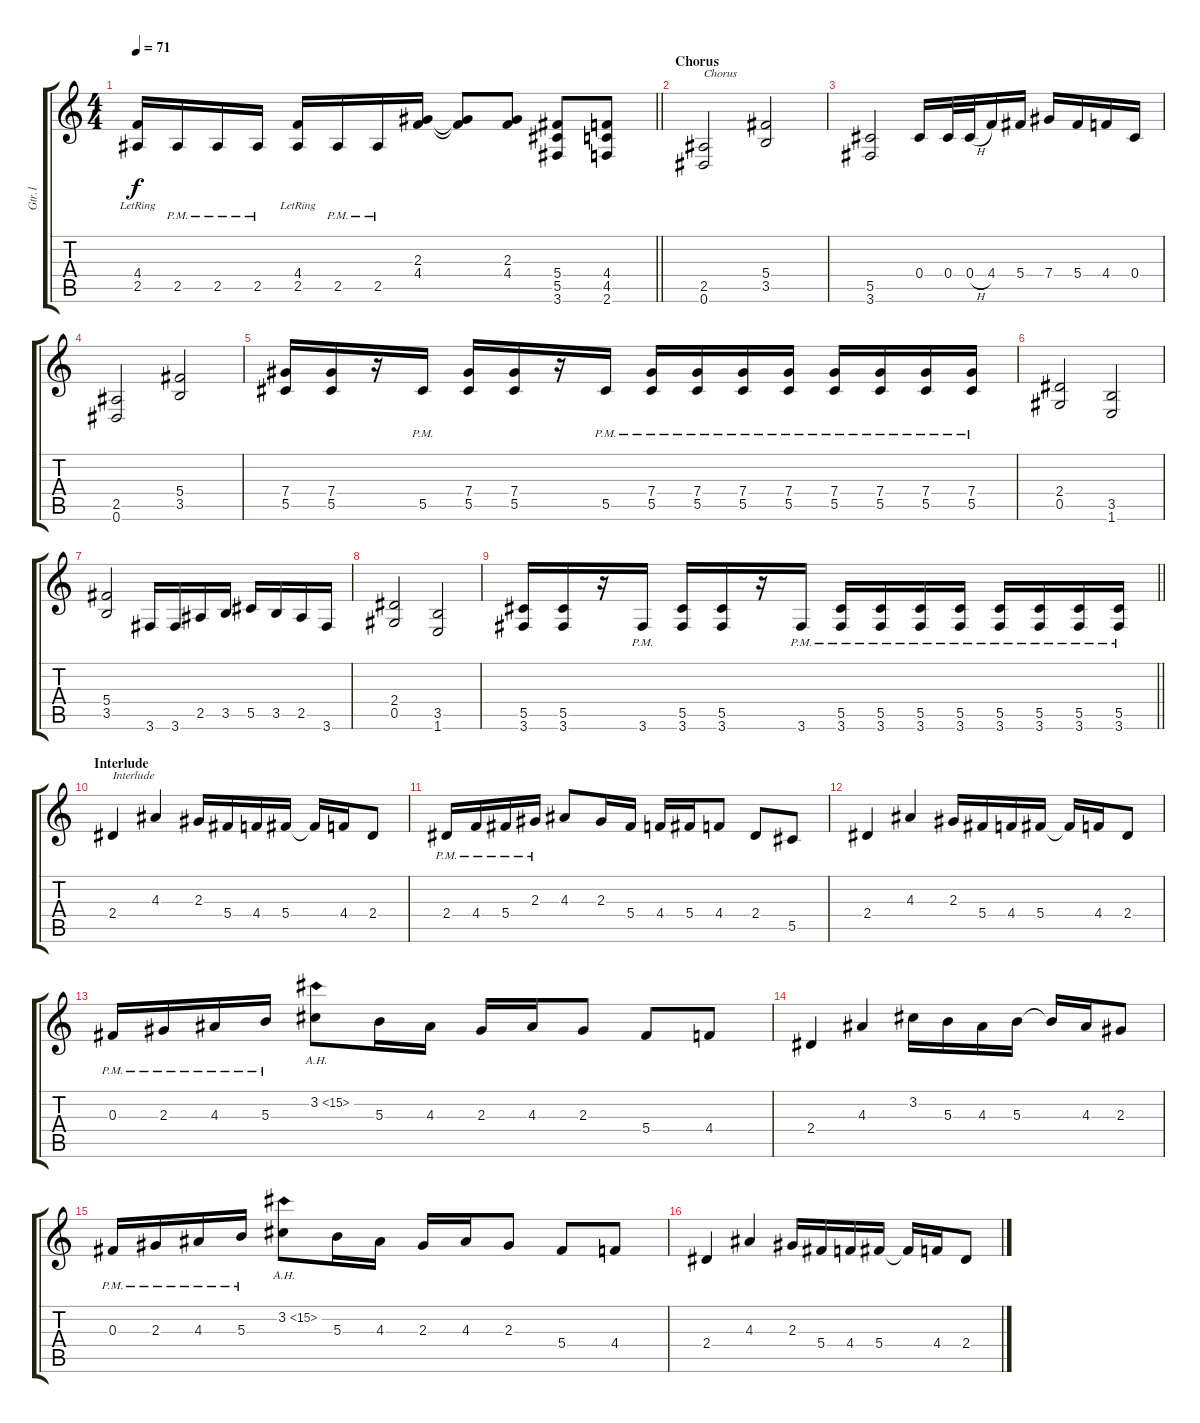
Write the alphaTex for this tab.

\track ("Gtr.1" "Gtr.1") {instrument distortionguitar}
\staff {score tabs}
\tuning (Eb4 Bb3 Gb3 Db3 Ab2 Eb2) {hide}
\ts (4 4)
\tempo 71
\clef g2
\barLineRight lightlight
\ks c
(4.4{lr} 2.5{lr}).16{dy f} 2.5{pm}.16 2.5{pm}.16 2.5{pm}.16 (4.4{lr} 2.5{lr}).16 2.5{pm}.16 2.5{pm}.16 (2.3 4.4).16 (2.3{t} 4.4{t}).8 (2.3 4.4).8 (5.4 5.5 3.6).8 (4.4 4.5 2.6).8 |
\section ("" "Chorus")
(2.5 0.6).2{txt "Chorus"} (5.4 3.5).2 |
(5.5 3.6).2 0.4.16 0.4.32 0.4{h}.32 4.4.16 5.4.16 7.4.16 5.4.16 4.4.16 0.4.16 |
(2.5 0.6).2 (5.4 3.5).2 |
(7.4 5.5).16 (7.4 5.5).16 r.16 5.5{pm}.16 (7.4 5.5).16 (7.4 5.5).16 r.16 5.5{pm}.16 (7.4{pm} 5.5{pm}).16 (7.4{pm} 5.5{pm}).16 (7.4{pm} 5.5{pm}).16 (7.4{pm} 5.5{pm}).16 (7.4{pm} 5.5{pm}).16 (7.4{pm} 5.5{pm}).16 (7.4{pm} 5.5{pm}).16 (7.4{pm} 5.5{pm}).16 |
(2.4 0.5).2 (3.5 1.6).2 |
(5.4 3.5).2 3.6.16 3.6.16 2.5.16 3.5.16 5.5.16 3.5.16 2.5.16 3.6.16 |
(2.4 0.5).2 (3.5 1.6).2 |
\barLineRight lightlight
(5.5 3.6).16 (5.5 3.6).16 r.16 3.6{pm}.16 (5.5 3.6).16 (5.5 3.6).16 r.16 3.6{pm}.16 (5.5{pm} 3.6{pm}).16 (5.5{pm} 3.6{pm}).16 (5.5{pm} 3.6{pm}).16 (5.5{pm} 3.6{pm}).16 (5.5{pm} 3.6{pm}).16 (5.5{pm} 3.6{pm}).16 (5.5{pm} 3.6{pm}).16 (5.5{pm} 3.6{pm}).16 |
\section ("" "Interlude")
2.4.4{txt "Interlude"} 4.3.4 2.3.16 5.4.16 4.4.16 5.4.16 5.4{t}.16 4.4.16 2.4.8 |
2.4{pm}.16 4.4{pm}.16 5.4{pm}.16 2.3{pm}.16 4.3.8 2.3.16 5.4.16 4.4.16 5.4.16 4.4.8 2.4.8 5.5.8 |
2.4.4 4.3.4 2.3.16 5.4.16 4.4.16 5.4.16 5.4{t}.16 4.4.16 2.4.8 |
0.3{pm}.16 2.3{pm}.16 4.3{pm}.16 5.3{pm}.16 3.2{ah 12}.8 5.3.16 4.3.16 2.3.16 4.3.16 2.3.8 5.4.8 4.4.8 |
2.4.4 4.3.4 3.2.16 5.3.16 4.3.16 5.3.16 5.3{t}.16 4.3.16 2.3.8 |
0.3{pm}.16 2.3{pm}.16 4.3{pm}.16 5.3{pm}.16 3.2{ah 12}.8 5.3.16 4.3.16 2.3.16 4.3.16 2.3.8 5.4.8 4.4.8 |
2.4.4 4.3.4 2.3.16 5.4.16 4.4.16 5.4.16 5.4{t}.16 4.4.16 2.4.8
